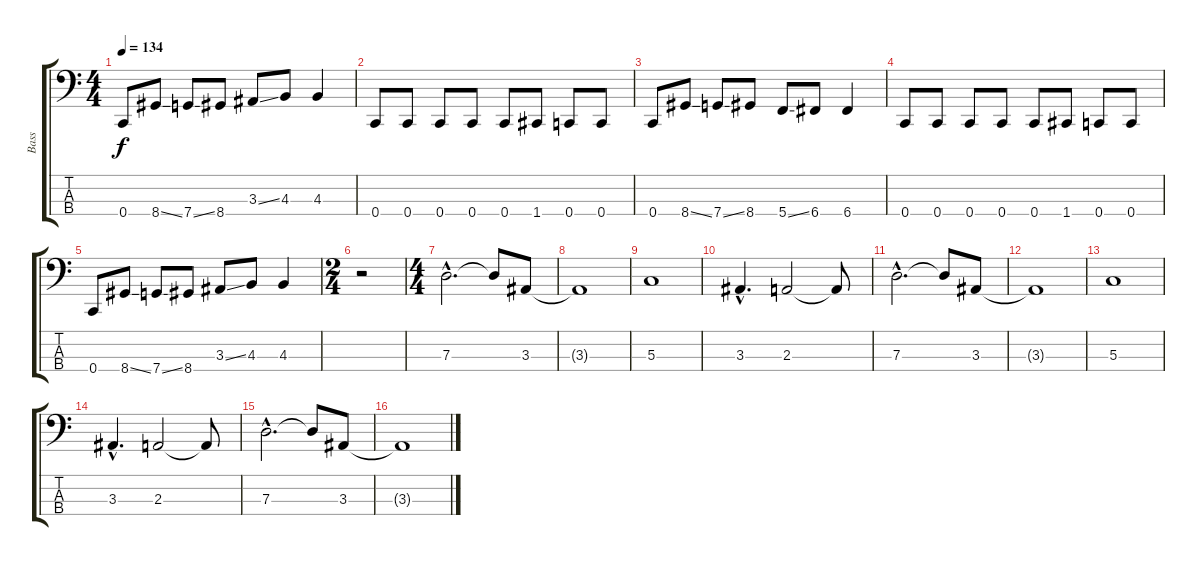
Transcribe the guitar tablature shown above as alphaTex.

\track ("Bass" "Bass") {instrument electricbasspick}
\staff {score tabs}
\tuning (F2 C2 G1 C1) {hide}
\ts (4 4)
\tempo 134
\clef f4
\ks c
0.4.8{dy f} 8.4{ss}.8 7.4{ss}.8 8.4.8 3.3{ss}.8 4.3.8 4.3.4 |
0.4.8 0.4.8 0.4.8 0.4.8 0.4.8 1.4.8 0.4.8 0.4.8 |
0.4.8 8.4{ss}.8 7.4{ss}.8 8.4.8 5.4{ss}.8 6.4.8 6.4.4 |
0.4.8 0.4.8 0.4.8 0.4.8 0.4.8 1.4.8 0.4.8 0.4.8 |
0.4.8 8.4{ss}.8 7.4{ss}.8 8.4.8 3.3{ss}.8 4.3.8 4.3.4 |
\ts (2 4)
r.2 |
\ts (4 4)
7.3{hac}.2{d} 7.3{t}.8 3.3.8 |
3.3{t}.1 |
5.3.1 |
3.3{hac}.4{d} 2.3.2 2.3{t}.8 |
7.3{hac}.2{d} 7.3{t}.8 3.3.8 |
3.3{t}.1 |
5.3.1 |
3.3{hac}.4{d} 2.3.2 2.3{t}.8 |
7.3{hac}.2{d} 7.3{t}.8 3.3.8 |
3.3{t}.1
